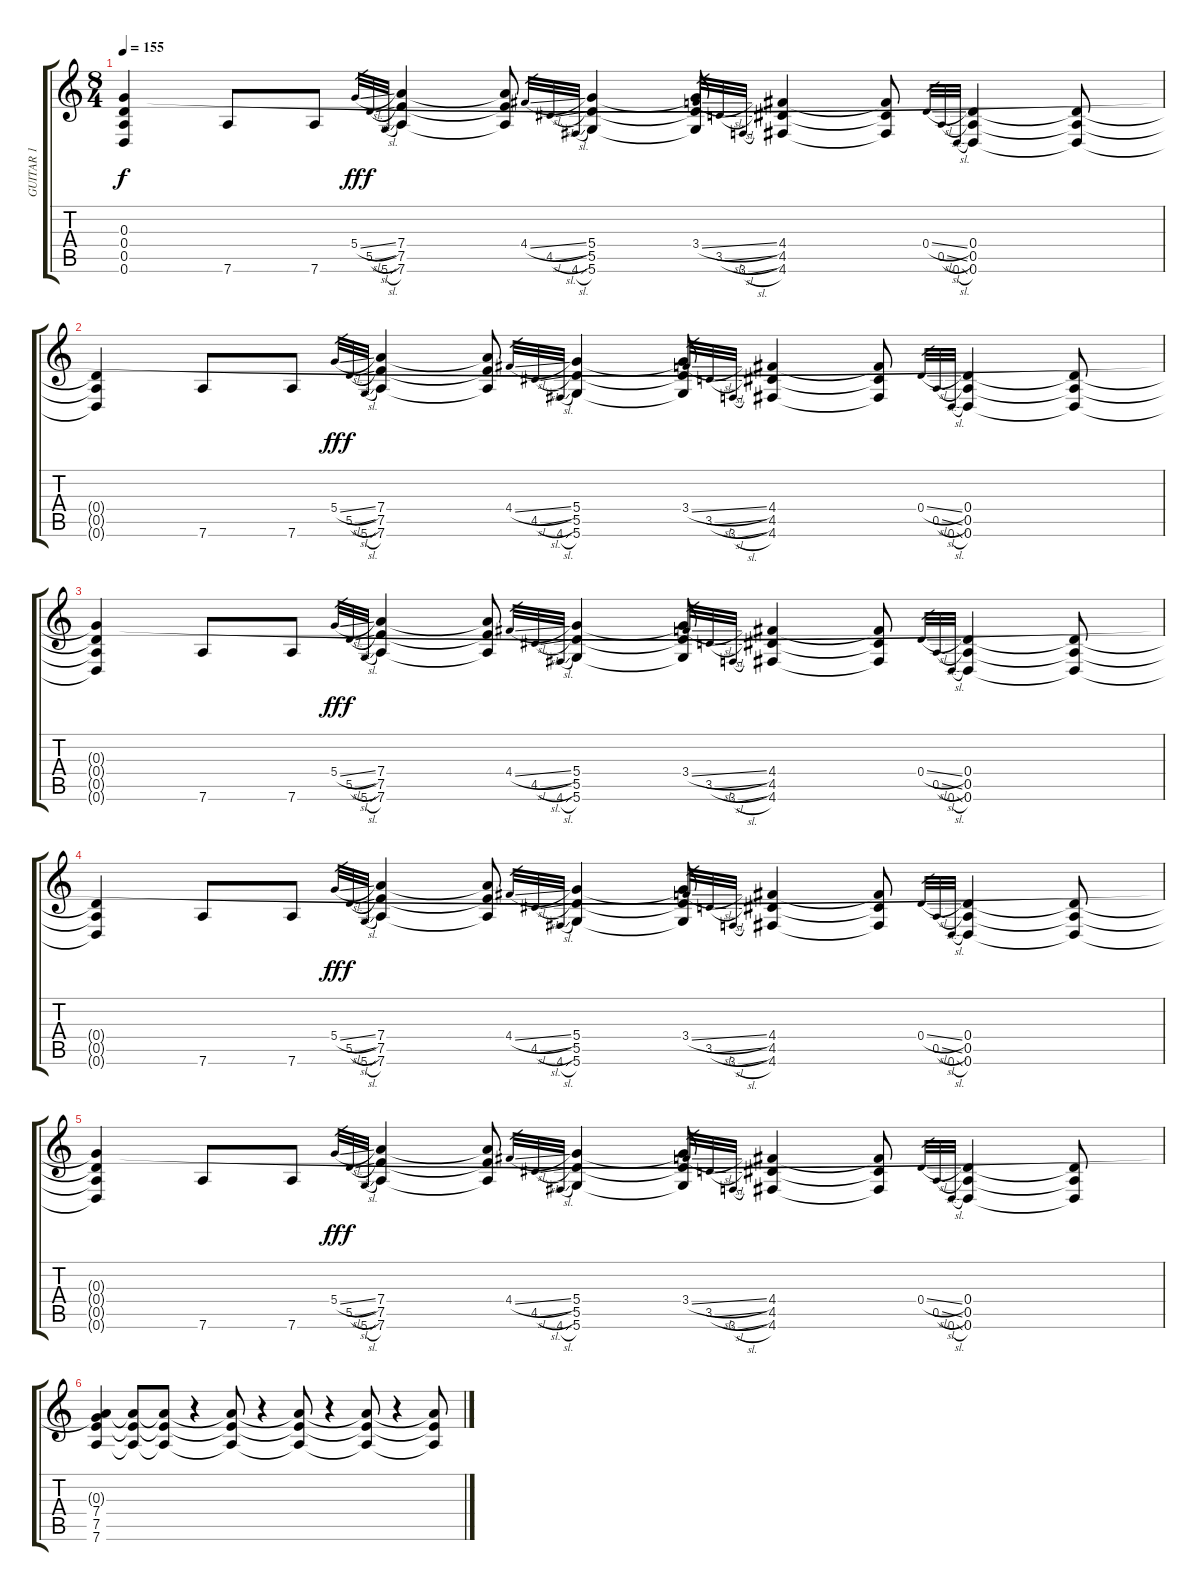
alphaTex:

\track ("GUITAR 1" "GUITAR 1") {instrument electricguitarjazz}
\staff {score tabs}
\tuning (E4 B3 G3 D3 A2 D2) {hide}
\ts (8 4)
\tempo 155
\clef g2
\ks c
(0.3{t} 0.4{t} 0.5{t} 0.6{t}).4{dy f} 7.6.8 7.6.8 5.4{sl}.32{gr dy ff} 5.5{sl}.32{gr dy f} 5.6{sl}.32{gr} (7.4 7.5 7.6).4 (7.4{t} 7.5{t} 7.6{t}).8 4.4{sl}.32{gr} 4.5{sl}.32{gr} 4.6{sl}.32{gr} (5.4 5.5 5.6).4 (5.4{t} 5.5{t} 5.6{t}).8 3.4{sl}.32{gr} 3.5{sl}.32{gr} 3.6{sl}.32{gr} (4.4 4.5 4.6).4 (4.4{t} 4.5{t} 4.6{t}).8 0.4{sl}.32{gr} 0.5{sl}.32{gr} 0.6{sl}.32{gr} (0.4 0.5 0.6).4 (0.4{t} 0.5{t} 0.6{t}).8 |
(0.4{t} 0.5{t} 0.6{t}).4 7.6.8 7.6.8 5.4{sl}.32{gr dy ff} 5.5{sl}.32{gr dy f} 5.6{sl}.32{gr} (7.4 7.5 7.6).4 (7.4{t} 7.5{t} 7.6{t}).8 4.4{sl}.32{gr} 4.5{sl}.32{gr} 4.6{sl}.32{gr} (5.4 5.5 5.6).4 (5.4{t} 5.5{t} 5.6{t}).8 3.4{sl}.32{gr} 3.5{sl}.32{gr} 3.6{sl}.32{gr} (4.4 4.5 4.6).4 (4.4{t} 4.5{t} 4.6{t}).8 0.4{sl}.32{gr} 0.5{sl}.32{gr} 0.6{sl}.32{gr} (0.4 0.5 0.6).4 (0.4{t} 0.5{t} 0.6{t}).8 |
(0.3{t} 0.4{t} 0.5{t} 0.6{t}).4 7.6.8 7.6.8 5.4{sl}.32{gr dy ff} 5.5{sl}.32{gr dy f} 5.6{sl}.32{gr} (7.4 7.5 7.6).4 (7.4{t} 7.5{t} 7.6{t}).8 4.4{sl}.32{gr} 4.5{sl}.32{gr} 4.6{sl}.32{gr} (5.4 5.5 5.6).4 (5.4{t} 5.5{t} 5.6{t}).8 3.4{sl}.32{gr} 3.5{sl}.32{gr} 3.6{sl}.32{gr} (4.4 4.5 4.6).4 (4.4{t} 4.5{t} 4.6{t}).8 0.4{sl}.32{gr} 0.5{sl}.32{gr} 0.6{sl}.32{gr} (0.4 0.5 0.6).4 (0.4{t} 0.5{t} 0.6{t}).8 |
(0.4{t} 0.5{t} 0.6{t}).4 7.6.8 7.6.8 5.4{sl}.32{gr dy ff} 5.5{sl}.32{gr dy f} 5.6{sl}.32{gr} (7.4 7.5 7.6).4 (7.4{t} 7.5{t} 7.6{t}).8 4.4{sl}.32{gr} 4.5{sl}.32{gr} 4.6{sl}.32{gr} (5.4 5.5 5.6).4 (5.4{t} 5.5{t} 5.6{t}).8 3.4{sl}.32{gr} 3.5{sl}.32{gr} 3.6{sl}.32{gr} (4.4 4.5 4.6).4 (4.4{t} 4.5{t} 4.6{t}).8 0.4{sl}.32{gr} 0.5{sl}.32{gr} 0.6{sl}.32{gr} (0.4 0.5 0.6).4 (0.4{t} 0.5{t} 0.6{t}).8 |
(0.3{t} 0.4{t} 0.5{t} 0.6{t}).4 7.6.8 7.6.8 5.4{sl}.32{gr dy ff} 5.5{sl}.32{gr dy f} 5.6{sl}.32{gr} (7.4 7.5 7.6).4 (7.4{t} 7.5{t} 7.6{t}).8 4.4{sl}.32{gr} 4.5{sl}.32{gr} 4.6{sl}.32{gr} (5.4 5.5 5.6).4 (5.4{t} 5.5{t} 5.6{t}).8 3.4{sl}.32{gr} 3.5{sl}.32{gr} 3.6{sl}.32{gr} (4.4 4.5 4.6).4 (4.4{t} 4.5{t} 4.6{t}).8 0.4{sl}.32{gr} 0.5{sl}.32{gr} 0.6{sl}.32{gr} (0.4 0.5 0.6).4 (0.4{t} 0.5{t} 0.6{t}).8 |
(0.3{t} 7.4 7.5 7.6).4 (7.4{t} 7.5{t} 7.6{t}).8 (7.4{t} 7.5{t} 7.6{t}).8 r.4 (7.4{t} 7.5{t} 7.6{t}).8 r.4 (7.4{t} 7.5{t} 7.6{t}).8 r.4 (7.4{t} 7.5{t} 7.6{t}).8 r.4 (7.4{t} 7.5{t} 7.6{t}).8
